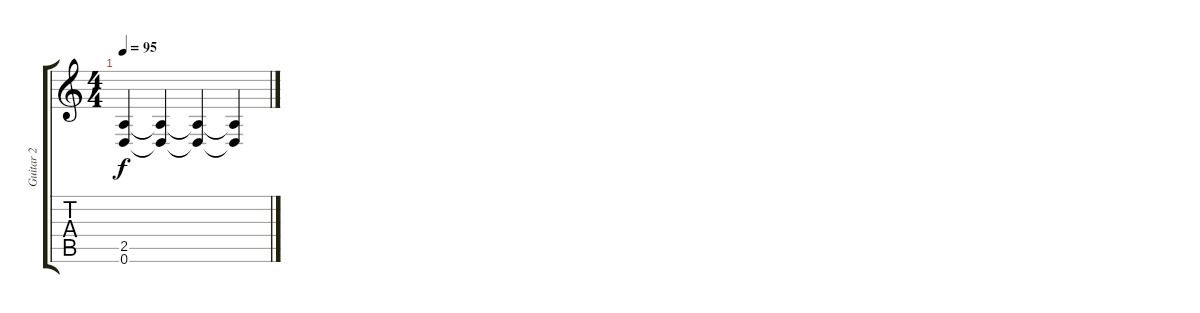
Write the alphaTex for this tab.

\track ("Guitar 2" "Guitar 2") {instrument distortionguitar}
\staff {score tabs}
\tuning (D4 A3 F3 C3 G2 D2) {hide}
\ts (4 4)
\tempo 95
\clef g2
\ks c
(2.5{t} 0.6{t}).4{dy f} (2.5{t} 0.6{t}).4 (2.5{t} 0.6{t}).4 (2.5{t} 0.6{t}).4
